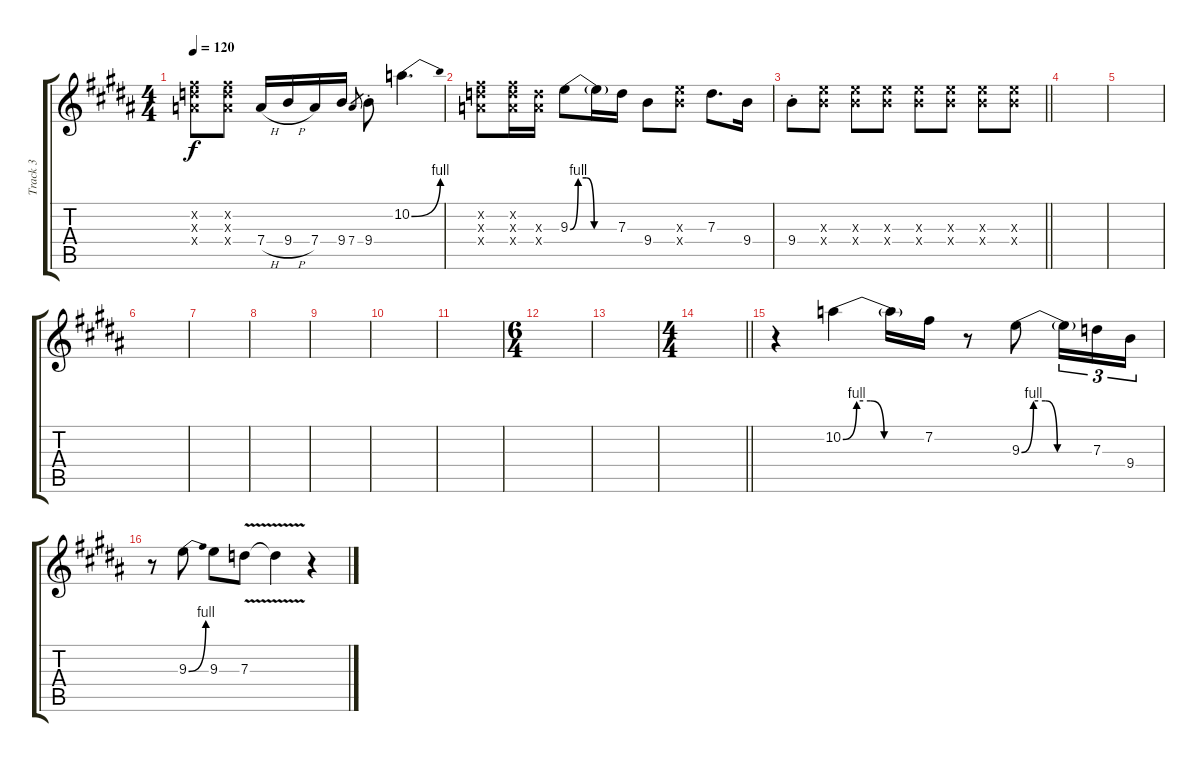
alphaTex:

\track ("Track 3" "Track 3") {instrument electricguitarclean}
\staff {score tabs}
\tuning (E4 B3 G3 D3 A2 E2) {hide}
\ts (4 4)
\tempo 120
\clef g2
\ks b
(7.2{x} 7.3{x} 7.4{x}).8{dy f} (7.2{x} 7.3{x} 7.4{x}).8 7.4{h}.16 9.4{h}.16 7.4.16 9.4.16 7.4.8{gr} 9.4{st}.8 10.2{be (bend 0 0 60 4)}.4{d} |
(7.2{x} 7.3{x} 7.4{x}).8 (7.2{x} 7.3{x} 7.4{x}).16 (7.3{x} 7.4{x}).16 9.3{be (custom 0 0 10 4 20 4 30 0 60 0)}.8 9.3{t}.16 7.3.16 9.4.8 (9.3{x} 9.4{x}).8 7.3.8{d} 9.4.16 |
\barLineRight lightlight
9.4{st}.8 (9.3{x} 9.4{x}).8 (9.3{x} 9.4{x}).8 (9.3{x} 9.4{x}).8 (9.3{x} 9.4{x}).8 (9.3{x} 9.4{x}).8 (9.3{x} 9.4{x}).8 (9.3{x} 9.4{x}).8 |
|
|
|
|
|
|
|
|
\ts (6 4)
|
|
\ts (4 4)
\barLineRight lightlight
|
r.4 10.2{be (custom 0 0 10 4 20 4 30 0 60 0)}.4 10.2{t}.16 7.2.16 r.8 9.3{be (custom 0 0 10 4 20 4 30 0 60 0)}.8 9.3{t}.16{tu (3 2)} 7.3.16{tu (3 2)} 9.4.16{tu (3 2)} |
r.8 9.3{be (bend 0 0 60 4)}.8 9.3.8 7.3{v}.8 7.3{t}.4 r.4
